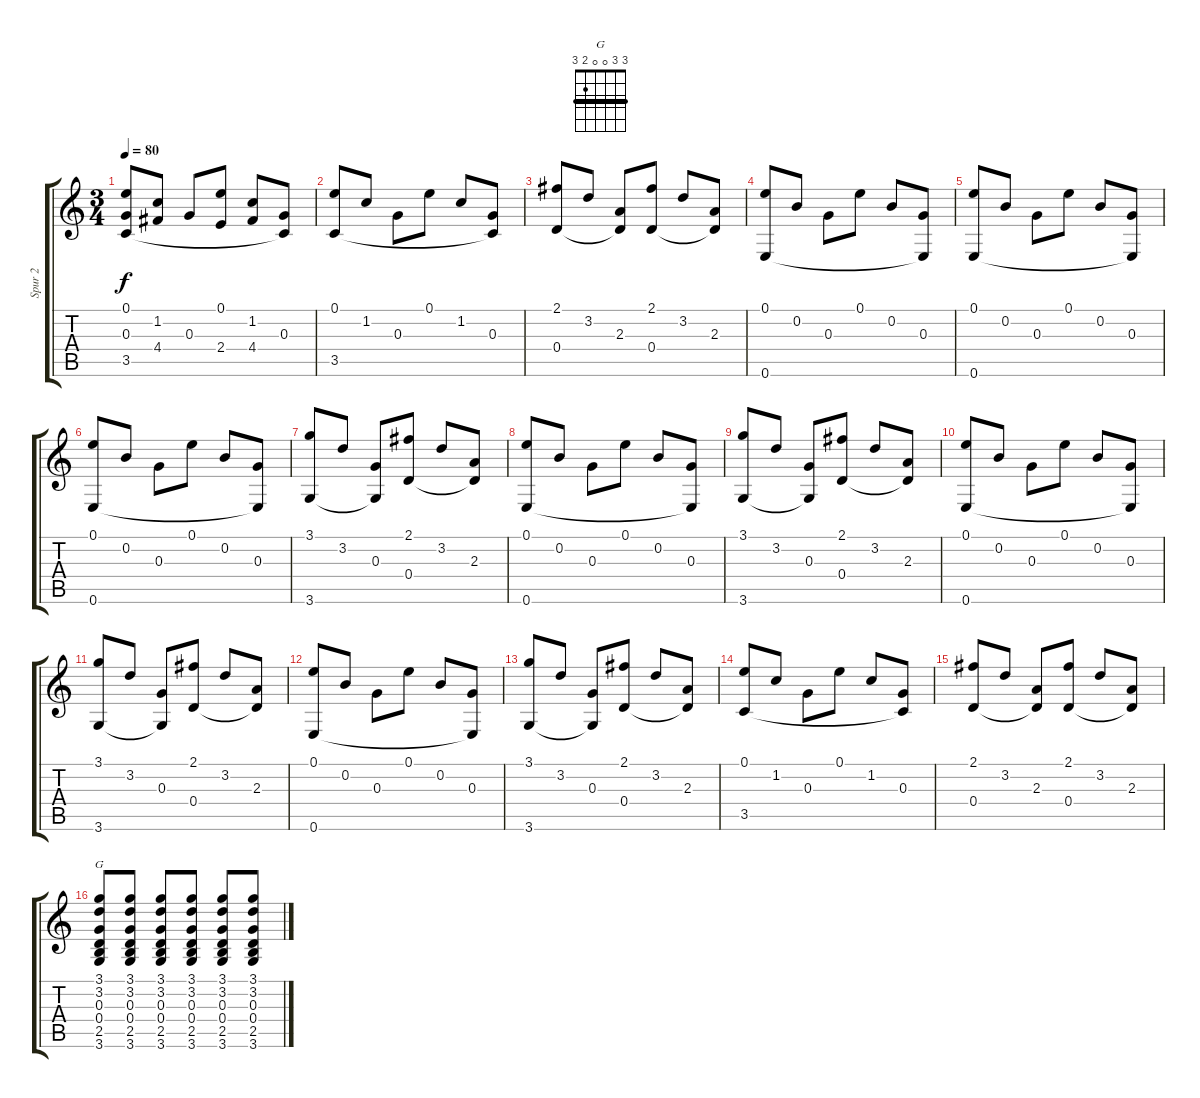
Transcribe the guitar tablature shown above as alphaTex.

\track ("Spur 2" "Spur 2") {instrument acousticguitarsteel}
\staff {score tabs}
\tuning (E4 B3 G3 D3 A2 E2) {hide}
\chord ("G" 3 3 0 0 2 3) {barre 3}
\ts (3 4)
\tempo 80
\clef g2
\ks c
(0.1 0.3 3.5).8{dy f} (1.2 4.4).8 0.3.8 (0.1 2.4).8 (1.2 4.4).8 (0.3 3.5{t}).8 |
(0.1 3.5).8 1.2.8 0.3.8 0.1.8 1.2.8 (0.3 3.5{t}).8 |
(2.1 0.4).8 3.2.8 (2.3 0.4{t}).8 (2.1 0.4).8 3.2.8 (2.3 0.4{t}).8 |
(0.1 0.6).8 0.2.8 0.3.8 0.1.8 0.2.8 (0.3 0.6{t}).8 |
(0.1 0.6).8 0.2.8 0.3.8 0.1.8 0.2.8 (0.3 0.6{t}).8 |
(0.1 0.6).8 0.2.8 0.3.8 0.1.8 0.2.8 (0.3 0.6{t}).8 |
(3.1 3.6).8 3.2.8 (0.3 3.6{t}).8 (2.1 0.4).8 3.2.8 (2.3 0.4{t}).8 |
(0.1 0.6).8 0.2.8 0.3.8 0.1.8 0.2.8 (0.3 0.6{t}).8 |
(3.1 3.6).8 3.2.8 (0.3 3.6{t}).8 (2.1 0.4).8 3.2.8 (2.3 0.4{t}).8 |
(0.1 0.6).8 0.2.8 0.3.8 0.1.8 0.2.8 (0.3 0.6{t}).8 |
(3.1 3.6).8 3.2.8 (0.3 3.6{t}).8 (2.1 0.4).8 3.2.8 (2.3 0.4{t}).8 |
(0.1 0.6).8 0.2.8 0.3.8 0.1.8 0.2.8 (0.3 0.6{t}).8 |
(3.1 3.6).8 3.2.8 (0.3 3.6{t}).8 (2.1 0.4).8 3.2.8 (2.3 0.4{t}).8 |
(0.1 3.5).8 1.2.8 0.3.8 0.1.8 1.2.8 (0.3 3.5{t}).8 |
(2.1 0.4).8 3.2.8 (2.3 0.4{t}).8 (2.1 0.4).8 3.2.8 (2.3 0.4{t}).8 |
(3.1 3.2 0.3 0.4 2.5 3.6).8{ch "G"} (3.1 3.2 0.3 0.4 2.5 3.6).8 (3.1 3.2 0.3 0.4 2.5 3.6).8 (3.1 3.2 0.3 0.4 2.5 3.6).8 (3.1 3.2 0.3 0.4 2.5 3.6).8 (3.1 3.2 0.3 0.4 2.5 3.6).8
